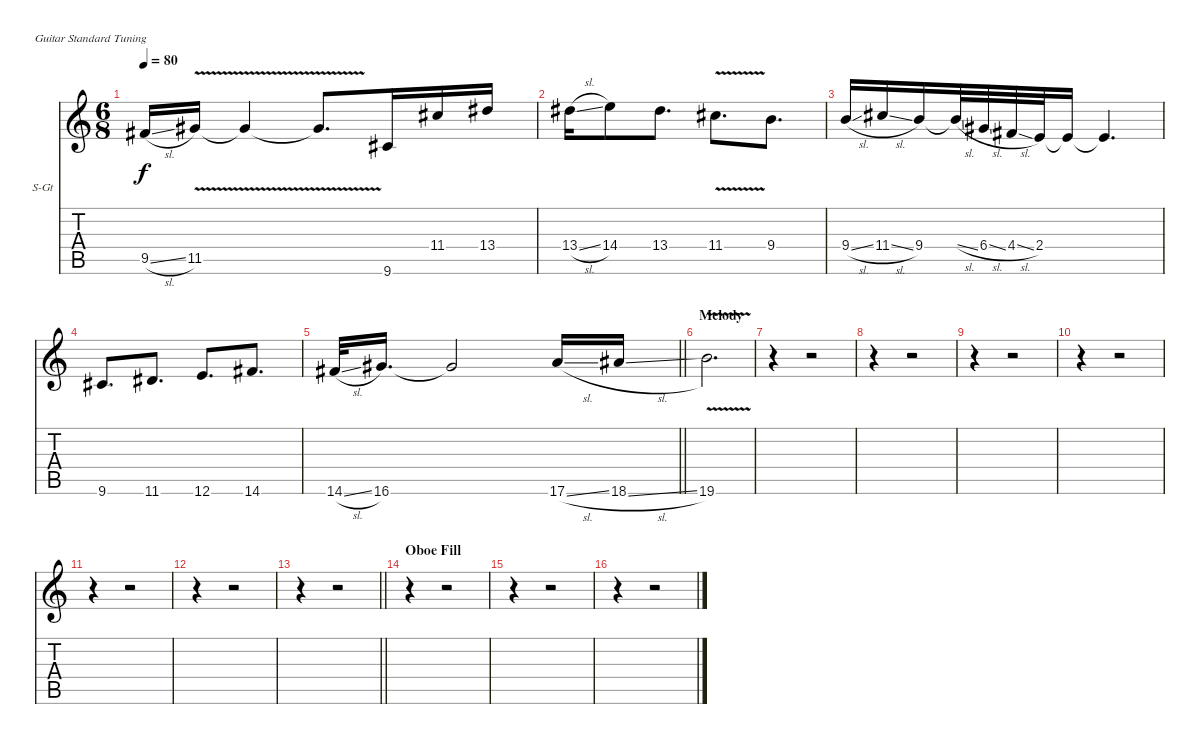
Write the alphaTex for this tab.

\bracketExtendMode nobrackets
\firstSystemTrackNameOrientation horizontal
\otherSystemsTrackNameOrientation horizontal
\track ("Mikael Akerfeldt - Vocals" "S-Gt") {instrument oboe}
\staff {score tabs}
\tuning (E4 B3 G3 D3 A2 E2)
\displaytranspose 12
\ts (6 8)
\tempo 80
\clef g2
\ks c
9.5{sl}.16{dy f} 11.5{v}.16 11.5{v t}.4 11.5{v t}.8{d} 9.6.16 11.4.16 13.4.16 |
13.4{sl}.16 14.4.8 13.4.8{d} 11.4{v}.8{d} 9.4.8{d} |
9.4{sl}.16 11.4{sl}.16 9.4.16 9.4{sl t}.32 6.4{sl}.32 4.4{sl}.32 2.4.32 2.4{t}.16 2.4{t}.4{d} |
9.6.8{d} 11.6.8{d} 12.6.8{d} 14.6.8{d} |
\barLineRight lightlight
14.6{sl}.32 16.6.16{d} 16.6{t}.2 17.6{sl}.16 18.6{sl}.16 |
\section ("" "Melody")
19.6{v}.2{d} |
r.4 r.2 |
r.4 r.2 |
r.4 r.2 |
r.4 r.2 |
r.4 r.2 |
r.4 r.2 |
\barLineRight lightlight
r.4 r.2 |
\section ("" "Oboe Fill")
r.4 r.2 |
r.4 r.2 |
r.4 r.2
